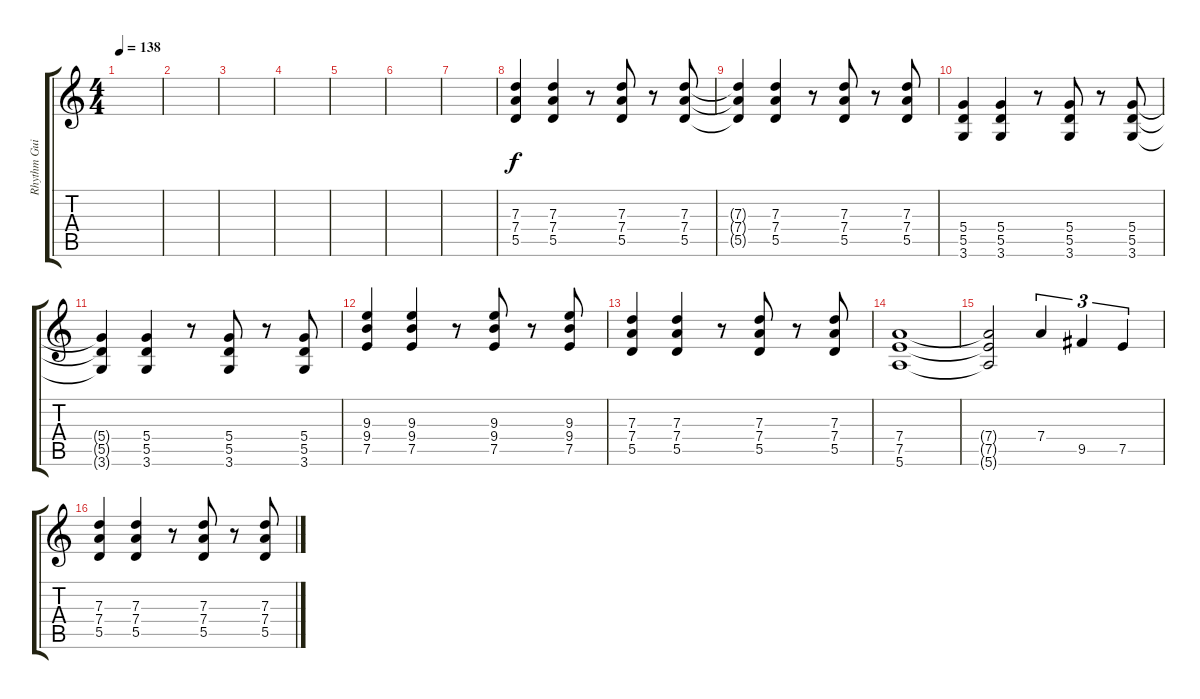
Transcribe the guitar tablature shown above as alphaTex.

\track ("Rhythm Guitar" "Rhythm Gui") {instrument distortionguitar bank 255}
\staff {score tabs}
\tuning (E4 B3 G3 D3 A2 E2) {hide}
\ts (4 4)
\tempo 138
\clef g2
\ks c
|
|
|
|
|
|
|
(7.3 7.4 5.5).4 (7.3 7.4 5.5).4 r.8 (7.3 7.4 5.5).8 r.8 (7.3 7.4 5.5).8 |
(7.3{t} 7.4{t} 5.5{t}).4 (7.3 7.4 5.5).4 r.8 (7.3 7.4 5.5).8 r.8 (7.3 7.4 5.5).8 |
(5.4 5.5 3.6).4 (5.4 5.5 3.6).4 r.8 (5.4 5.5 3.6).8 r.8 (5.4 5.5 3.6).8 |
(5.4{t} 5.5{t} 3.6{t}).4 (5.4 5.5 3.6).4 r.8 (5.4 5.5 3.6).8 r.8 (5.4 5.5 3.6).8 |
(9.3 9.4 7.5).4 (9.3 9.4 7.5).4 r.8 (9.3 9.4 7.5).8 r.8 (9.3 9.4 7.5).8 |
(7.3 7.4 5.5).4 (7.3 7.4 5.5).4 r.8 (7.3 7.4 5.5).8 r.8 (7.3 7.4 5.5).8 |
(7.4 7.5 5.6).1 |
(7.4{t} 7.5{t} 5.6{t}).2 7.4.4{tu (3 2)} 9.5.4{tu (3 2)} 7.5.4{tu (3 2)} |
(7.3 7.4 5.5).4 (7.3 7.4 5.5).4 r.8 (7.3 7.4 5.5).8 r.8 (7.3 7.4 5.5).8
